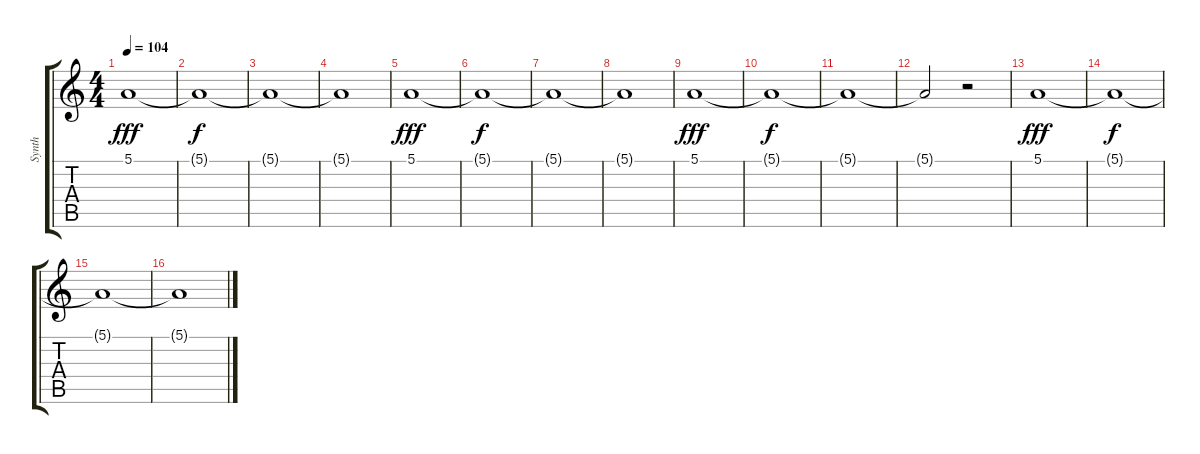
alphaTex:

\track ("Synth" "Synth") {instrument trumpet}
\staff {score tabs}
\tuning (E4 B3 G3 D3 A2 E2) {hide}
\ts (4 4)
\tempo 104
\clef g2
\ks c
5.1.1{dy fff instrument trumpet} |
5.1{t}.1{dy f} |
5.1{t}.1 |
5.1{t}.1 |
5.1.1{dy fff} |
5.1{t}.1{dy f} |
5.1{t}.1 |
5.1{t}.1 |
5.1.1{dy fff} |
5.1{t}.1{dy f} |
5.1{t}.1 |
5.1{t}.2 r.2 |
5.1.1{dy fff} |
5.1{t}.1{dy f} |
5.1{t}.1 |
5.1{t}.1
